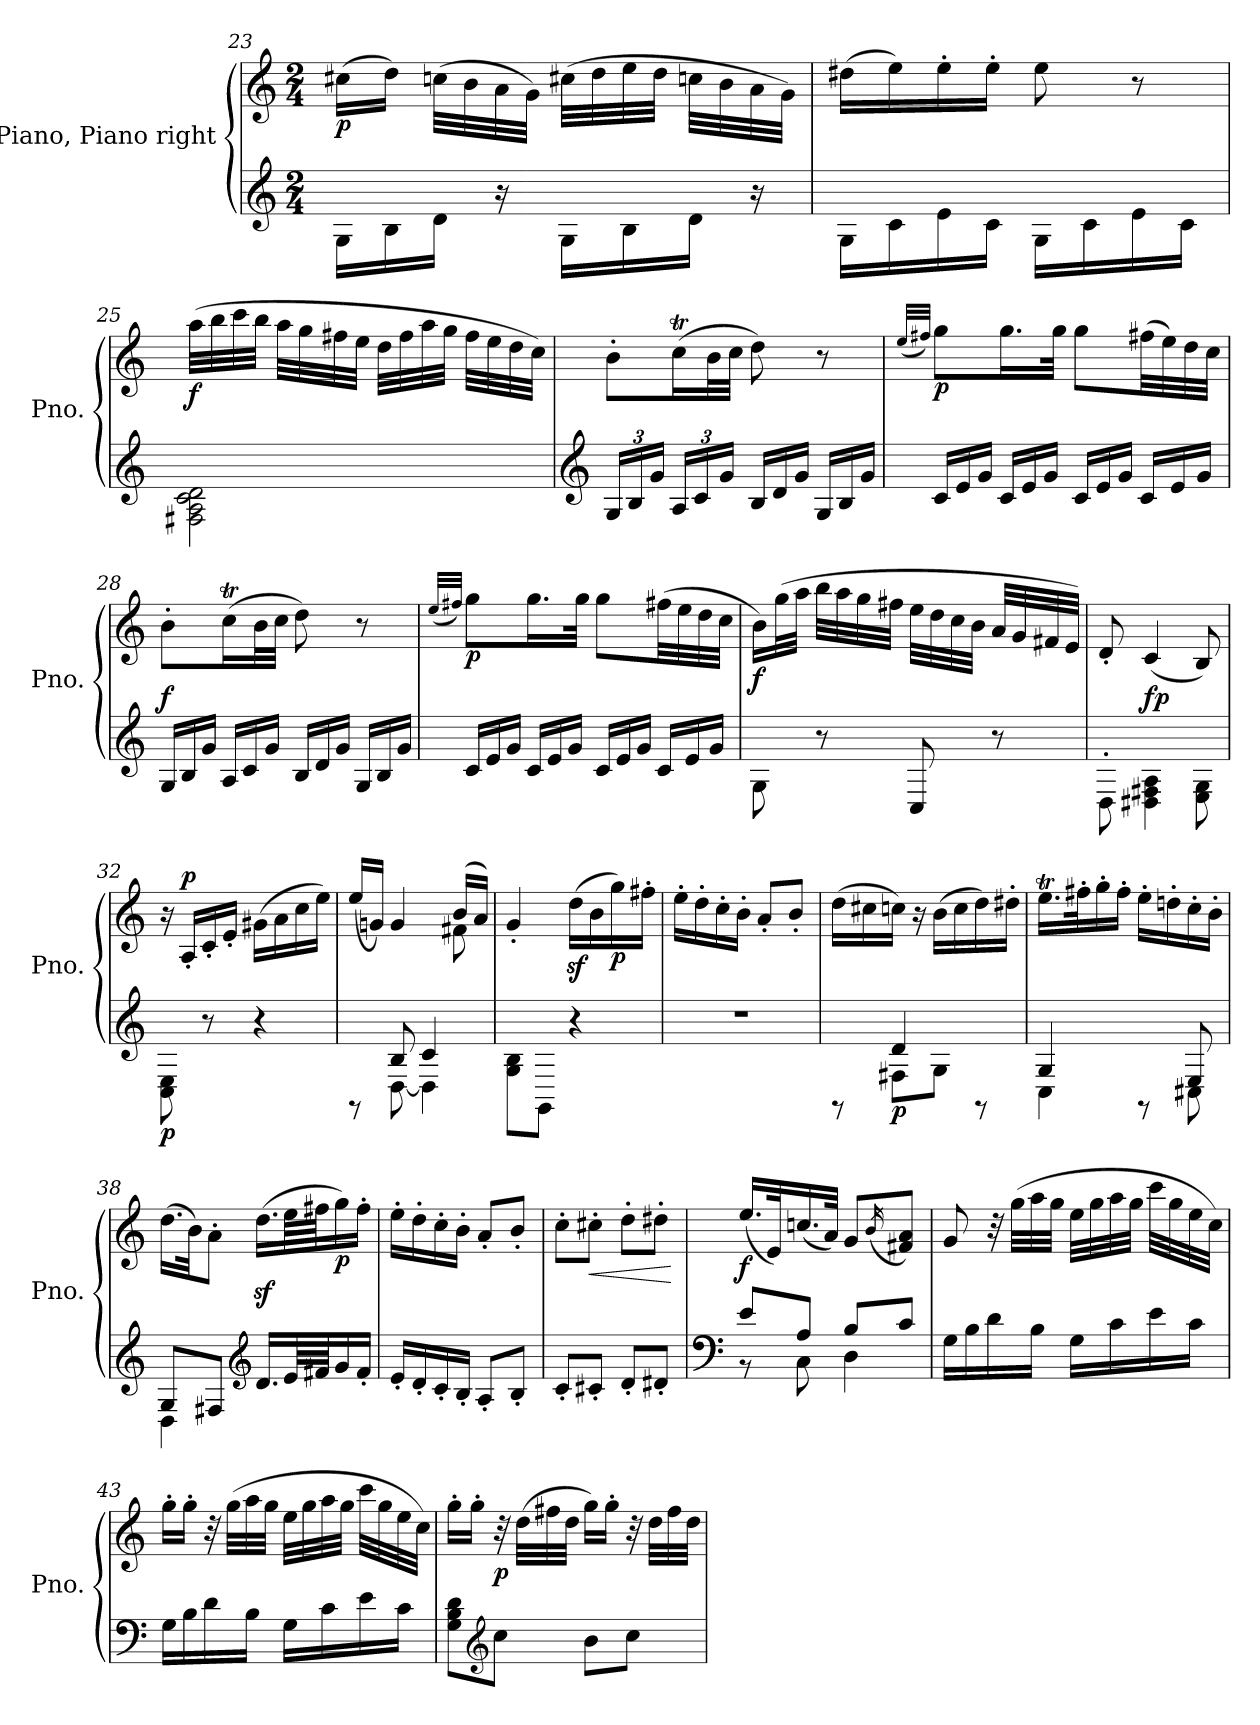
**kern	**kern	**dynam
*part1	*part1	*part1
*staff2	*staff1	*staff1/2
*I"Piano, Piano right	*	*
*I'Pno.	*	*
!!LO:LB:g=z
*clefG2	*clefG2	*
*k[]	*k[]	*
*M2/4	*M2/4	*
=23	=23	=23
!	!	!LO:DY:b
16G\LL	(>16cc#X\LL	p
16B\	16dd\JJ)	.
16d\JJ	(>32ccn\LLL	.
.	32b\	.
16r	32a\	.
.	32g\JJJ)	.
16G\LL	(>32cc#X\LLL	.
.	32dd\	.
16B\	32ee\	.
.	32dd\JJJ	.
16d\JJ	32ccn\LLL	.
.	32b\	.
16r	32a\	.
.	32g\JJJ)	.
=24	=24	=24
16G\LL	(>16dd#X\LL	.
16c\	16ee\)	.
16e\	16ee'\	.
16c\JJ	16ee'\JJ	.
16G\LL	8ee\	.
16c\	.	.
16e\	8r	.
16c\JJ	.	.
=25	=25	=25
!	!	!LO:DY:b
2F#X\ 2A\ 2c\ 2d\	(>32aa\LLL	f
.	32bb\	.
.	32ccc\	.
.	32bb\JJJ	.
.	32aa\LLL	.
.	32gg\	.
.	32ff#X\	.
.	32ee\JJJ	.
.	32dd\LLL	.
.	32ff#\	.
.	32aa\	.
.	32gg\JJJ	.
.	32ff#\LLL	.
.	32ee\	.
.	32dd\	.
.	32cc\JJJ)	.
!!LO:LB:g=z
=26	=26	=26
*clefG2	*	*
*Xbrackettup	*	*
24G/LL	8b'\L	.
24B/	.	.
24g/JJ	.	.
24A/LL	(>16ccT\L	.
24c/	.	.
.	32b\L	.
24g/JJ	.	.
.	32cc\JJJ	.
*Xtuplet	*	*
24B/LL	8dd\)	.
24d/	.	.
24g/JJ	.	.
24G/LL	8r	.
24B/	.	.
24g/JJ	.	.
=27	=27	=27
.	(<32qee/LLL	.
.	32qff#X/JJJ)	.
!	!	!LO:DY:b
24c/LL	8gg\L	p
24e/	.	.
24g/JJ	.	.
24c/LL	16.gg\L	.
24e/	.	.
24g/JJ	.	.
.	32gg\JJk	.
24c/LL	8gg\L	.
24e/	.	.
24g/JJ	.	.
24c/LL	(>32ff#X\LL	.
.	32ee\)	.
24e/	.	.
.	32dd\	.
24g/JJ	.	.
.	32cc\JJJ	.
=28	=28	=28
!	!	!LO:DY:a=2
24G/LL	8b'\L	f
24B/	.	.
24g/JJ	.	.
24A/LL	(>16ccT\L	.
24c/	.	.
.	32b\L	.
24g/JJ	.	.
.	32cc\JJJ	.
24B/LL	8dd\)	.
24d/	.	.
24g/JJ	.	.
24G/LL	8r	.
24B/	.	.
24g/JJ	.	.
!!LO:LB:g=z
=29	=29	=29
.	(<32qee/LLL	.
.	32qff#X/JJJ)	.
!	!	!LO:DY:b
24c/LL	8gg\L	p
24e/	.	.
24g/JJ	.	.
24c/LL	16.gg\L	.
24e/	.	.
24g/JJ	.	.
.	32gg\JJk	.
24c/LL	8gg\L	.
24e/	.	.
24g/JJ	.	.
24c/LL	(>32ff#\LL	.
.	32ee\	.
24e/	.	.
.	32dd\	.
24g/JJ	.	.
.	32cc\JJJ	.
=30	=30	=30
!	!	!LO:DY:b
8G\	16b\LL)	f
.	(>32gg\L	.
.	32aa\JJJ	.
8r	32bb\LLL	.
.	32aa\	.
.	32gg\	.
.	32ff#X\JJJ	.
8C/	32ee\LLL	.
.	32dd\	.
.	32cc\	.
.	32b\JJJ	.
8r	32a/LLL	.
.	32g/	.
.	32f#X/	.
.	32e/JJJ)	.
=31	=31	=31
8D'\	8d'/	.
!	!	!LO:DY:a=2
4D#X\ 4F#X\ 4A\	(<4c/	fp
8E\ 8G\	8B/)	.
!!LO:LB:g=z
=32	=32	=32
!	!	!LO:DY:b=2
8C\ 8E\	16r	p
!	!	!LO:DY:a
.	16A'/LL	p
8r	16c'/	.
.	16e'/JJ	.
4r	(>16g#X\LL	.
.	16a\	.
.	16cc\	.
.	16ee\JJ)	.
=33	=33	=33
*^	*^	*
8rGG	8ryy	(>16ee/LL	4.ryy	.
.	.	16gn/JJ)	.	.
8B/	[8D\	4g/	.	.
4c/	4D\]	.	.	.
.	.	(>16b/LL	8f#X\	.
.	.	16a/JJ)	.	.
*v	*v	*	*	*
*	*v	*v	*
=34	=34	=34
8G\ 8B\L	4g'/	.
8GG\J	.	.
4r	(>16ddz<\LL	.
.	16b\	.
!	!	!LO:DY:b
.	16gg\)	p
.	16ff#X'\JJ	.
=35	=35	=35
2r	16ee'\LL	.
.	16dd'\	.
.	16cc'\	.
.	16b'\JJ	.
.	8a'/L	.
.	8b'/J	.
=36	=36	=36
*^	*	*
8rGG	8ryy	(>16dd\LL	.
.	.	16cc#X\	.
!	!	!	!LO:DY:b=2
4d/	8F#X\L	16ccn\JJ)	p
.	.	16r	.
.	8G\J	(>16b\LL	.
.	.	16cc\	.
8rGG	8ryy	16dd\)	.
.	.	16dd#X'\JJ	.
!!LO:LB:g=z
=37	=37	=37	=37
4G/	4C\	16.eet\LL	.
.	.	32ff#X'\K	.
.	.	16gg'\	.
.	.	16ff#'\JJ	.
8rGG	8ryy	16ee'\LL	.
.	.	16ddn'\	.
8E/	8C#X\	16cc'\	.
.	.	16b'\JJ	.
=38	=38	=38	=38
8G/L	4D\	(>16.dd\LL	.
.	.	32b\JK)	.
8F#X/J	.	8a'\J	.
*clefG2	*	*	*
16.d/LL	4ryy	(>16.ddz<\LL	.
64e/LL	.	64ee\LL	.
64f#X/JJ	.	64ff#X\JJ	.
!	!	!	!LO:DY:b
16g/	.	16gg\)	p
16f#'/JJ	.	16ff#'\JJ	.
*v	*v	*	*
=39	=39	=39
16e'/LL	16ee'\LL	.
16d'/	16dd'\	.
16c'/	16cc'\	.
16B'/JJ	16b'\JJ	.
8A'/L	8a'/L	.
8B'/J	8b'/J	.
=40	=40	=40
8c'/L	8cc'\L	.
!	!	!LO:HP:b
8c#X'/J	8cc#X'\J	<
8d'/L	8dd'\L	.
8d#X'/J	8dd#X'\J	.
.	.	[
!!LO:PB:g=z
=41	=41	=41
*clefF4	*	*
*^	*	*
!	!	!	!LO:DY:b
8e/L	8r	(<16.ee/LL	f
.	.	32e/K)	.
8A/J	8C\	(<16.ccn/	.
.	.	32a/JJk)	.
8B/L	4D\	8g/L	.
.	.	(<16qb/	.
8c/J	.	8f#X/ 8a/J)	.
*v	*v	*	*
=42	=42	=42
16G\LL	8g/	.
16B\	.	.
16d\	32r	.
.	(>32gg\LLL	.
16B\JJ	32aa\	.
.	32gg\JJJ	.
16G\LL	32ee\LLL	.
.	32gg\	.
16c\	32aa\	.
.	32gg\JJJ	.
16e\	32ccc\LLL	.
.	32gg\	.
16c\JJ	32ee\	.
.	32cc\JJJ)	.
=43	=43	=43
16G\LL	16gg'\LL	.
16B\	16gg'\JJ	.
16d\	32r	.
.	(>32gg\LLL	.
16B\JJ	32aa\	.
.	32gg\JJJ	.
16G\LL	32ee\LLL	.
.	32gg\	.
16c\	32aa\	.
.	32gg\JJJ	.
16e\	32ccc\LLL	.
.	32gg\	.
16c\JJ	32ee\	.
.	32cc\JJJ)	.
!!LO:LB:g=z
=44	=44	=44
8G\ 8B\ 8d\L	16gg'\LL	.
.	16gg'\JJ	.
*clefG2	*	*
!	!	!LO:DY:b
8cc\J	32r	p
.	(>32dd\LLL	.
.	32ff#X\	.
.	32dd\JJJ	.
8b\L	16gg\LL)	.
.	16gg'\JJ	.
8cc\J	32r	.
.	32dd\LLL	.
.	32ff#\	.
.	32dd\JJJ	.
=	=	=
*-	*-	*-
